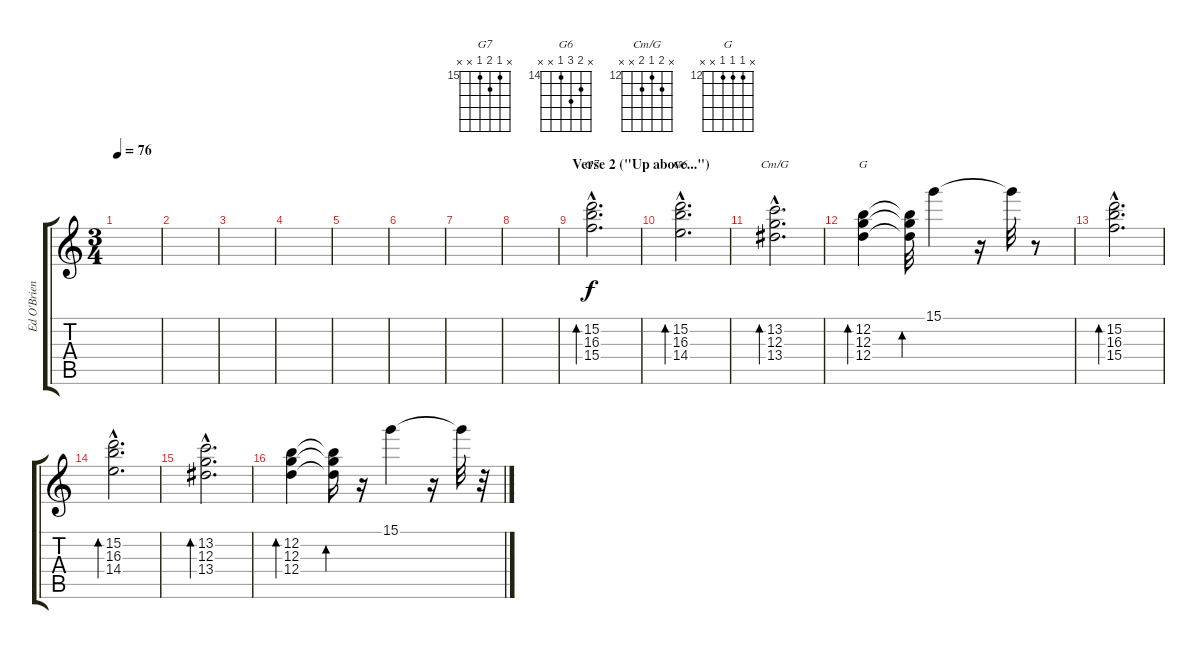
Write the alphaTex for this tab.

\track ("Ed O'Brien (right)" "Ed O'Brien") {instrument electricguitarclean}
\staff {score tabs}
\tuning (E4 B3 G3 D3 A2 E2) {hide}
\chord ("G7" x 15 16 15 x x) {firstfret 15}
\chord ("G6" x 15 16 14 x x) {firstfret 14}
\chord ("Cm/G" x 13 12 13 x x) {firstfret 12}
\chord ("G" x 12 12 12 x x) {firstfret 12}
\ts (3 4)
\tempo 76
\clef g2
\ks c
|
|
|
|
|
|
|
|
\section ("" "Verse 2 (\"Up above...\")")
(15.2{hac} 16.3{hac} 15.4{hac}).2{d bd 120 ch "G7"} |
(15.2{hac} 16.3{hac} 14.4{hac}).2{d bd 120 ch "G6"} |
(13.2{hac} 12.3{hac} 13.4{hac}).2{d bd 120 ch "Cm/G"} |
(12.2 12.3 12.4).4{bd 120 ch "G"} (12.2{t} 12.3{t} 12.4{t}).32{bd 120} 15.1.4 r.16 15.1{t}.32 r.8 |
(15.2{hac} 16.3{hac} 15.4{hac}).2{d bd 120} |
(15.2{hac} 16.3{hac} 14.4{hac}).2{d bd 120} |
(13.2{hac} 12.3{hac} 13.4{hac}).2{d bd 120} |
(12.2 12.3 12.4).4{bd 120} (12.2{t} 12.3{t} 12.4{t}).16{bd 120} r.16 15.1.4 r.16 15.1{t}.32 r.32
